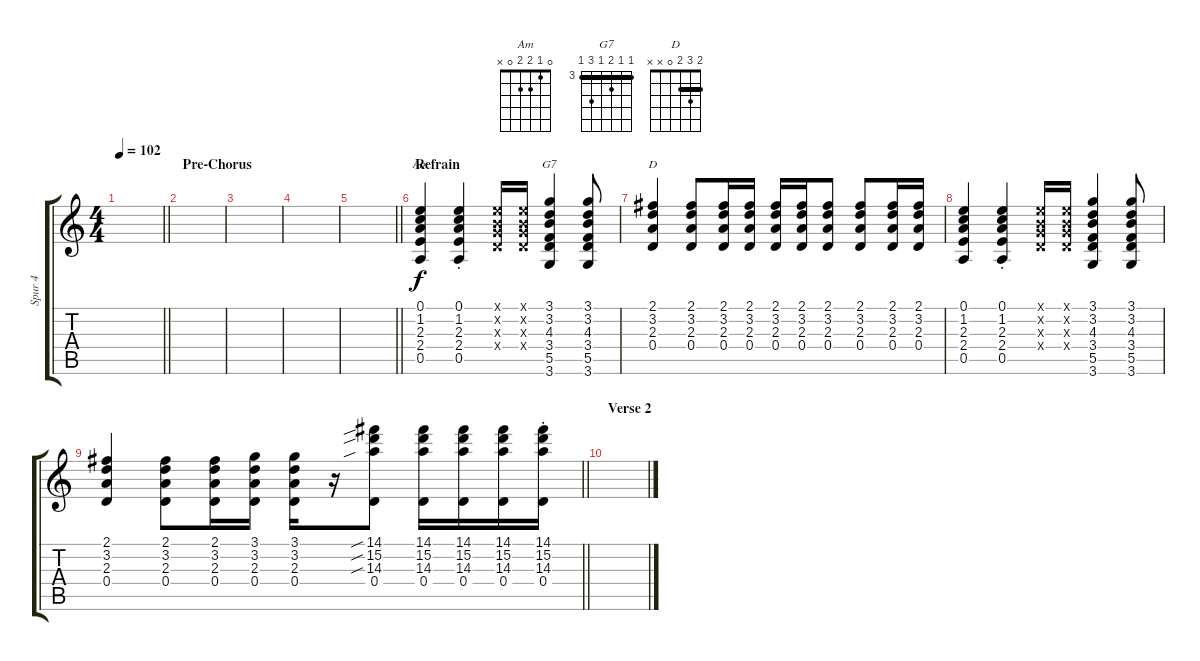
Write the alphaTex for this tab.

\track ("Spur 4" "Spur 4") {instrument overdrivenguitar}
\staff {score tabs}
\tuning (E4 B3 G3 D3 A2 E2) {hide}
\chord ("Am" 0 1 2 2 0 x)
\chord ("G7" 3 3 4 3 5 3) {firstfret 3 barre 3}
\chord ("D" 2 3 2 0 x x) {barre 2}
\ts (4 4)
\tempo 102
\clef g2
\barLineRight lightlight
\ks c
|
\section ("" "Pre-Chorus")
|
|
|
\barLineRight lightlight
|
\section ("" "Refrain")
(0.1 1.2 2.3 2.4 0.5).4{ch "Am"} (0.1{st} 1.2{st} 2.3{st} 2.4{st} 0.5{st}).4 (0.1{x} 0.2{x} 0.3{x} 0.4{x}).16 (0.1{x} 0.2{x} 0.3{x} 0.4{x}).16 (3.1 3.2 4.3 3.4 5.5 3.6).4{ch "G7"} (3.1 3.2 4.3 3.4 5.5 3.6).8 |
(2.1 3.2 2.3 0.4).4{ch "D"} (2.1 3.2 2.3 0.4).8 (2.1 3.2 2.3 0.4).16 (2.1 3.2 2.3 0.4).16 (2.1 3.2 2.3 0.4).16 (2.1 3.2 2.3 0.4).16 (2.1 3.2 2.3 0.4).8 (2.1 3.2 2.3 0.4).8 (2.1 3.2 2.3 0.4).16 (2.1 3.2 2.3 0.4).16 |
(0.1 1.2 2.3 2.4 0.5).4 (0.1{st} 1.2{st} 2.3{st} 2.4{st} 0.5{st}).4 (0.1{x} 0.2{x} 0.3{x} 0.4{x}).16 (0.1{x} 0.2{x} 0.3{x} 0.4{x}).16 (3.1 3.2 4.3 3.4 5.5 3.6).4 (3.1 3.2 4.3 3.4 5.5 3.6).8 |
\barLineRight lightlight
(2.1 3.2 2.3 0.4).4 (2.1 3.2 2.3 0.4).8 (2.1 3.2 2.3 0.4).16 (3.1 3.2 2.3 0.4).16 (3.1 3.2 2.3 0.4).16 r.16 (14.1{sib} 15.2{sib} 14.3{sib} 0.4).8 (14.1 15.2 14.3 0.4).16 (14.1 15.2 14.3 0.4).16 (14.1 15.2 14.3 0.4).16 (14.1{st} 15.2{st} 14.3{st} 0.4{st}).16 |
\section ("" "Verse 2")
